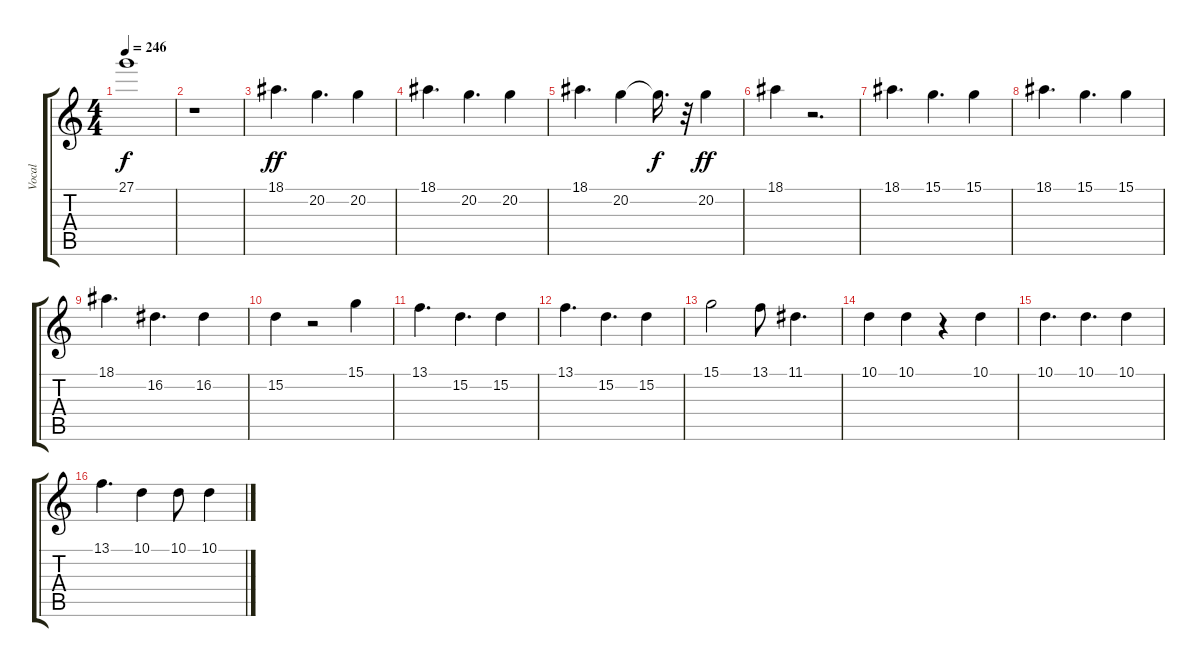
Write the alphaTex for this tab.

\track ("Vocal" "Vocal") {instrument synthvoice}
\staff {score tabs}
\tuning (E4 B3 G3 D3 A2 E2) {hide}
\ts (4 4)
\tempo 246
\clef g2
\ks c
27.1{t}.1{dy f} |
r.1 |
18.1.4{d dy ff} 20.2.4{d} 20.2.4 |
18.1.4{d} 20.2.4{d} 20.2.4 |
18.1.4{d} 20.2.4 20.2{t}.16{d dy f} r.32 20.2.4{dy ff} |
18.1.4 r.2{d} |
18.1.4{d} 15.1.4{d} 15.1.4 |
18.1.4{d} 15.1.4{d} 15.1.4 |
18.1.4{d} 16.2.4{d} 16.2.4 |
15.2.4 r.2 15.1.4 |
13.1.4{d} 15.2.4{d} 15.2.4 |
13.1.4{d} 15.2.4{d} 15.2.4 |
15.1.2 13.1.8 11.1.4{d} |
10.1.4 10.1.4 r.4 10.1.4 |
10.1.4{d} 10.1.4{d} 10.1.4 |
13.1.4{d} 10.1.4 10.1.8 10.1.4
